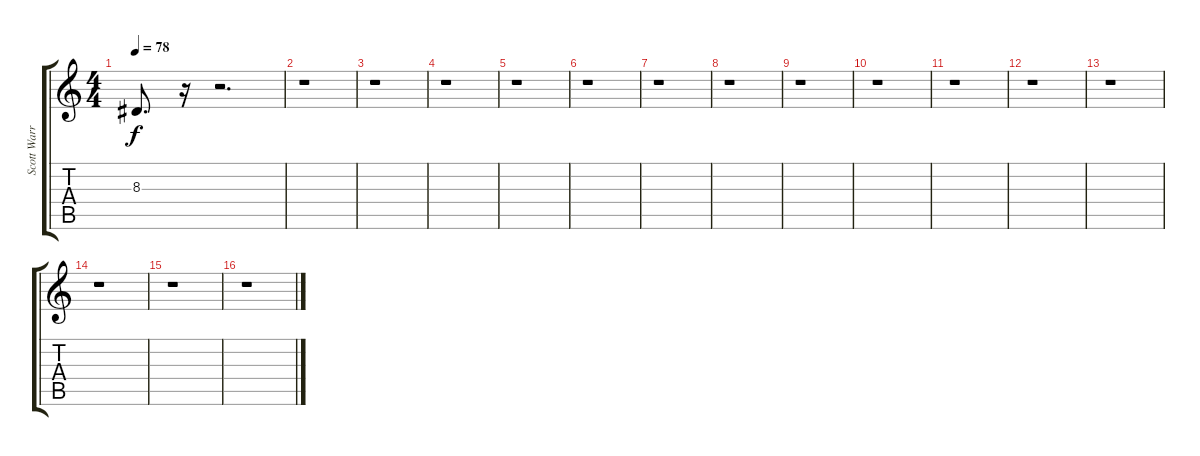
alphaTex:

\track ("Scott Warren" "Scott Warr") {instrument pad3polysynth}
\staff {score tabs}
\tuning (E4 B3 G3 D3 A2 E2) {hide}
\ts (4 4)
\tempo 78
\clef g2
\ks c
8.3.8{d dy f} r.16 r.2{d} |
r.1 |
r.1 |
r.1 |
r.1 |
r.1 |
r.1 |
r.1 |
r.1 |
r.1 |
r.1 |
r.1 |
r.1 |
r.1 |
r.1 |
r.1
